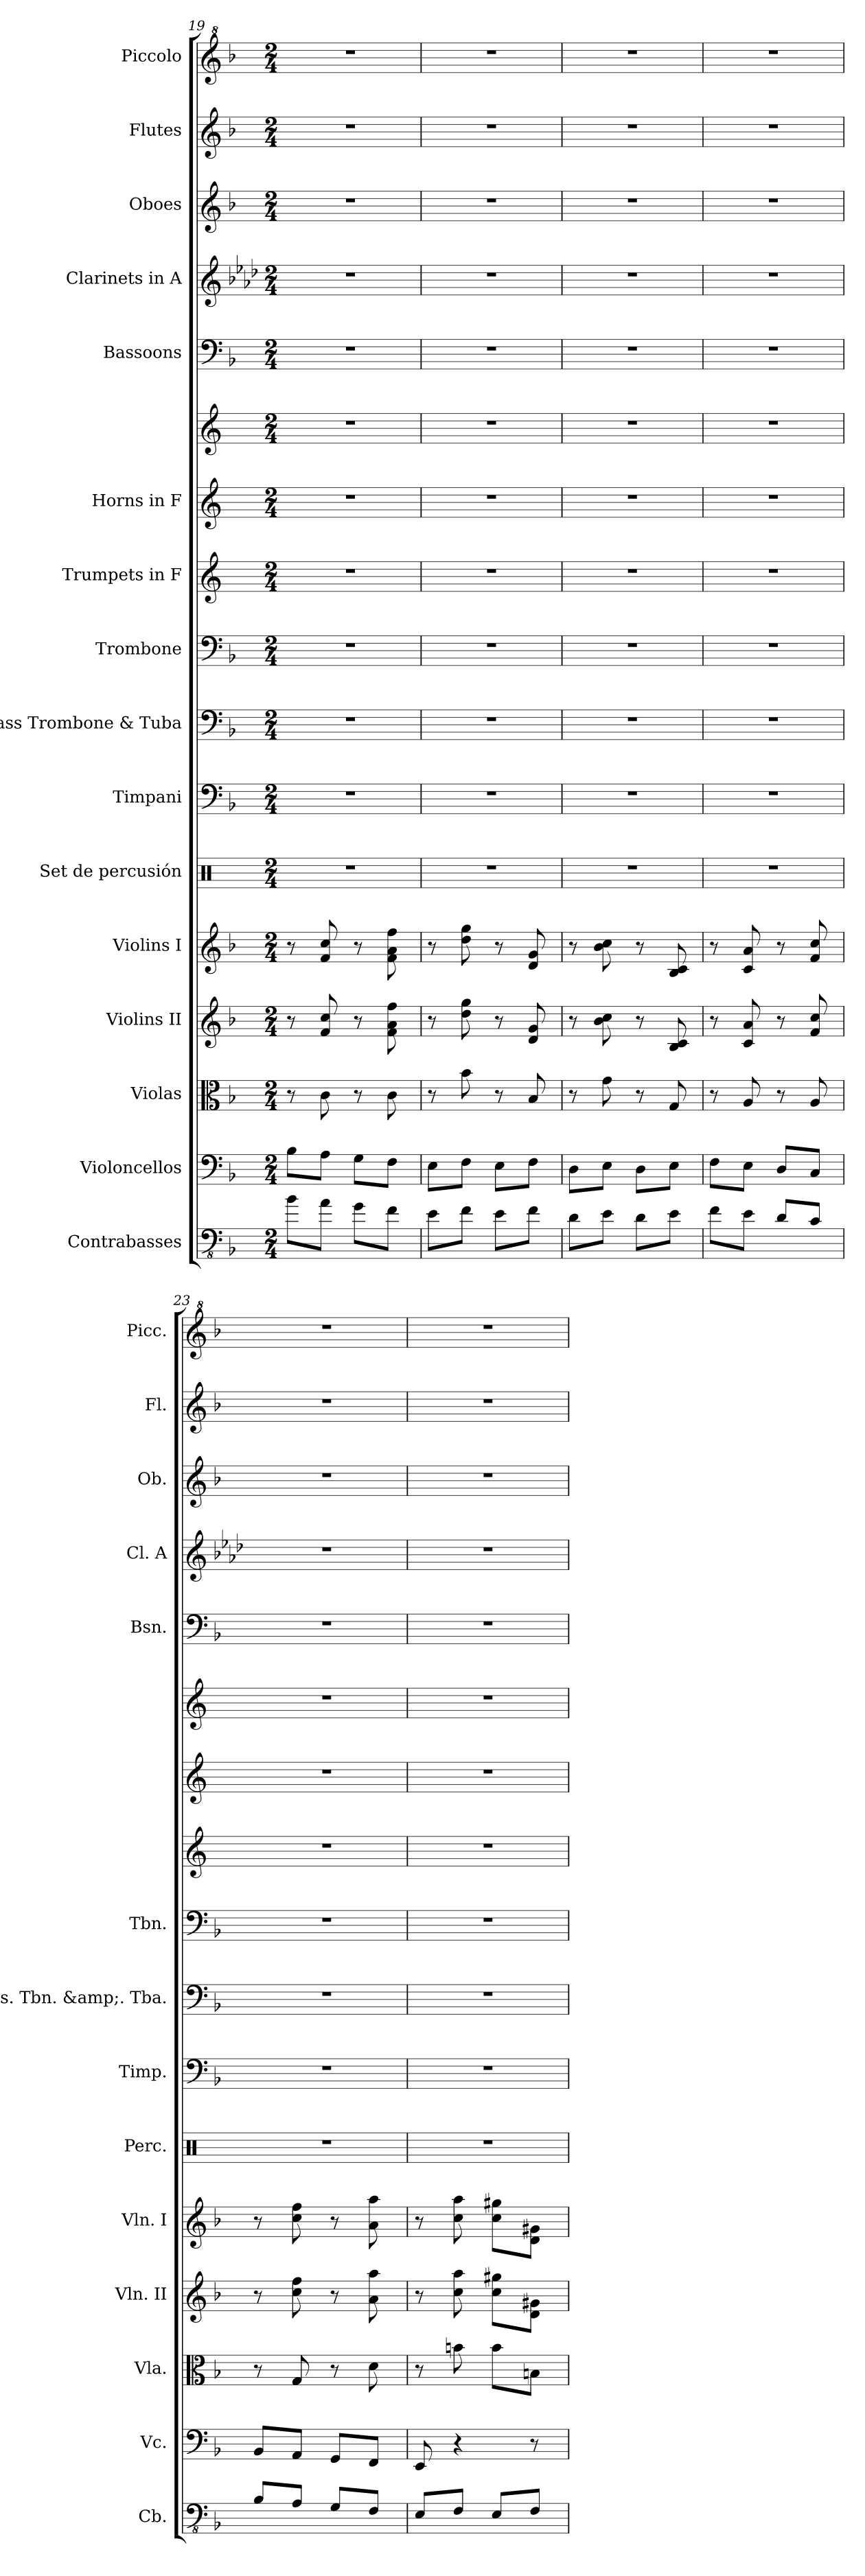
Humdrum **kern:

**kern	**kern	**kern	**kern	**kern	**kern	**kern	**kern	**kern	**kern	**kern	**kern	**kern	**kern	**kern	**kern	**kern
*part16	*part15	*part14	*part13	*part12	*part11	*part10	*part9	*part8	*part7	*part6	*part6	*part5	*part4	*part3	*part2	*part1
*staff17	*staff16	*staff15	*staff14	*staff13	*staff12	*staff11	*staff10	*staff9	*staff8	*staff7	*staff6	*staff5	*staff4	*staff3	*staff2	*staff1
*I"Contrabasses	*I"Violoncellos	*I"Violas	*I"Violins II	*I"Violins I	*I"Set de percusión	*I"Timpani	*I"Bass Trombone &amp; Tuba	*I"Trombone	*I"Trumpets in F	*I"Horns in F	*	*I"Bassoons	*I"Clarinets in A	*I"Oboes	*I"Flutes	*I"Piccolo
*I'Cb.	*I'Vc.	*I'Vla.	*I'Vln. II	*I'Vln. I	*I'Perc.	*I'Timp.	*I'Bs. Tbn. &amp;. Tba.	*I'Tbn.	*	*	*	*I'Bsn.	*I'Cl. A	*I'Ob.	*I'Fl.	*I'Picc.
*clefFv4	*clefF4	*clefC3	*clefG2	*clefG2	*clefX	*clefF4	*clefF4	*clefF4	*clefG2	*clefG2	*clefG2	*clefF4	*clefG2	*clefG2	*clefG2	*clefG^2
*ITrd7c12	*	*	*	*	*	*	*	*	*ITrd4c7	*ITrd4c7	*ITrd4c7	*	*ITrd2c3	*	*	*ITrd-7c-12
*k[b-]	*k[b-]	*k[b-]	*k[b-]	*k[b-]	*k[]	*k[b-]	*k[b-]	*k[b-]	*k[b-]	*k[b-]	*k[b-]	*k[b-]	*k[b-]	*k[b-]	*k[b-]	*k[b-]
*M2/4	*M2/4	*M2/4	*M2/4	*M2/4	*M2/4	*M2/4	*M2/4	*M2/4	*M2/4	*M2/4	*M2/4	*M2/4	*M2/4	*M2/4	*M2/4	*M2/4
=19	=19	=19	=19	=19	=19	=19	=19	=19	=19	=19	=19	=19	=19	=19	=19	=19
8BB-\L	8B-\L	8r	8r	8r	2r	2r	2r	2r	2r	2r	2r	2r	2r	2r	2r	2r
8AA\J	8A\J	8c\	8f/ 8cc/	8f/ 8cc/	.	.	.	.	.	.	.	.	.	.	.	.
8GG\L	8G\L	8r	8r	8r	.	.	.	.	.	.	.	.	.	.	.	.
8FF\J	8F\J	8c\	8f\ 8a\ 8ff\	8f\ 8a\ 8ff\	.	.	.	.	.	.	.	.	.	.	.	.
=20	=20	=20	=20	=20	=20	=20	=20	=20	=20	=20	=20	=20	=20	=20	=20	=20
8EE\L	8E\L	8r	8r	8r	2r	2r	2r	2r	2r	2r	2r	2r	2r	2r	2r	2r
8FF\J	8F\J	8b-\	8dd\ 8gg\	8dd\ 8gg\	.	.	.	.	.	.	.	.	.	.	.	.
8EE\L	8E\L	8r	8r	8r	.	.	.	.	.	.	.	.	.	.	.	.
8FF\J	8F\J	8B-/	8d/ 8g/	8d/ 8g/	.	.	.	.	.	.	.	.	.	.	.	.
=21	=21	=21	=21	=21	=21	=21	=21	=21	=21	=21	=21	=21	=21	=21	=21	=21
8DD\L	8D\L	8r	8r	8r	2r	2r	2r	2r	2r	2r	2r	2r	2r	2r	2r	2r
8EE\J	8E\J	8g\	8b-\ 8cc\	8b-\ 8cc\	.	.	.	.	.	.	.	.	.	.	.	.
8DD\L	8D\L	8r	8r	8r	.	.	.	.	.	.	.	.	.	.	.	.
8EE\J	8E\J	8G/	8B-/ 8c/	8B-/ 8c/	.	.	.	.	.	.	.	.	.	.	.	.
=22	=22	=22	=22	=22	=22	=22	=22	=22	=22	=22	=22	=22	=22	=22	=22	=22
8FF\L	8F\L	8r	8r	8r	2r	2r	2r	2r	2r	2r	2r	2r	2r	2r	2r	2r
8EE\J	8E\J	8A/	8c/ 8a/	8c/ 8a/	.	.	.	.	.	.	.	.	.	.	.	.
8DD/L	8D/L	8r	8r	8r	.	.	.	.	.	.	.	.	.	.	.	.
8CC/J	8C/J	8A/	8f/ 8cc/	8f/ 8cc/	.	.	.	.	.	.	.	.	.	.	.	.
!!LO:PB:g=z
=23	=23	=23	=23	=23	=23	=23	=23	=23	=23	=23	=23	=23	=23	=23	=23	=23
8BBB-/L	8BB-/L	8r	8r	8r	2r	2r	2r	2r	2r	2r	2r	2r	2r	2r	2r	2r
8AAA/J	8AA/J	8G/	8cc\ 8ff\	8cc\ 8ff\	.	.	.	.	.	.	.	.	.	.	.	.
8GGG/L	8GG/L	8r	8r	8r	.	.	.	.	.	.	.	.	.	.	.	.
8FFF/J	8FF/J	8d\	8a\ 8aa\	8a\ 8aa\	.	.	.	.	.	.	.	.	.	.	.	.
=24	=24	=24	=24	=24	=24	=24	=24	=24	=24	=24	=24	=24	=24	=24	=24	=24
8EEE/L	8EE/	8r	8r	8r	2r	2r	2r	2r	2r	2r	2r	2r	2r	2r	2r	2r
8FFF/J	4r	8bn\	8cc\ 8aa\	8cc\ 8aa\	.	.	.	.	.	.	.	.	.	.	.	.
8EEE/L	.	8b\L	8cc\ 8gg#X\L	8cc\ 8gg#X\L	.	.	.	.	.	.	.	.	.	.	.	.
8FFF/J	8r	8Bn\J	8d\ 8g#X\J	8d\ 8g#X\J	.	.	.	.	.	.	.	.	.	.	.	.
=	=	=	=	=	=	=	=	=	=	=	=	=	=	=	=	=
*-	*-	*-	*-	*-	*-	*-	*-	*-	*-	*-	*-	*-	*-	*-	*-	*-
